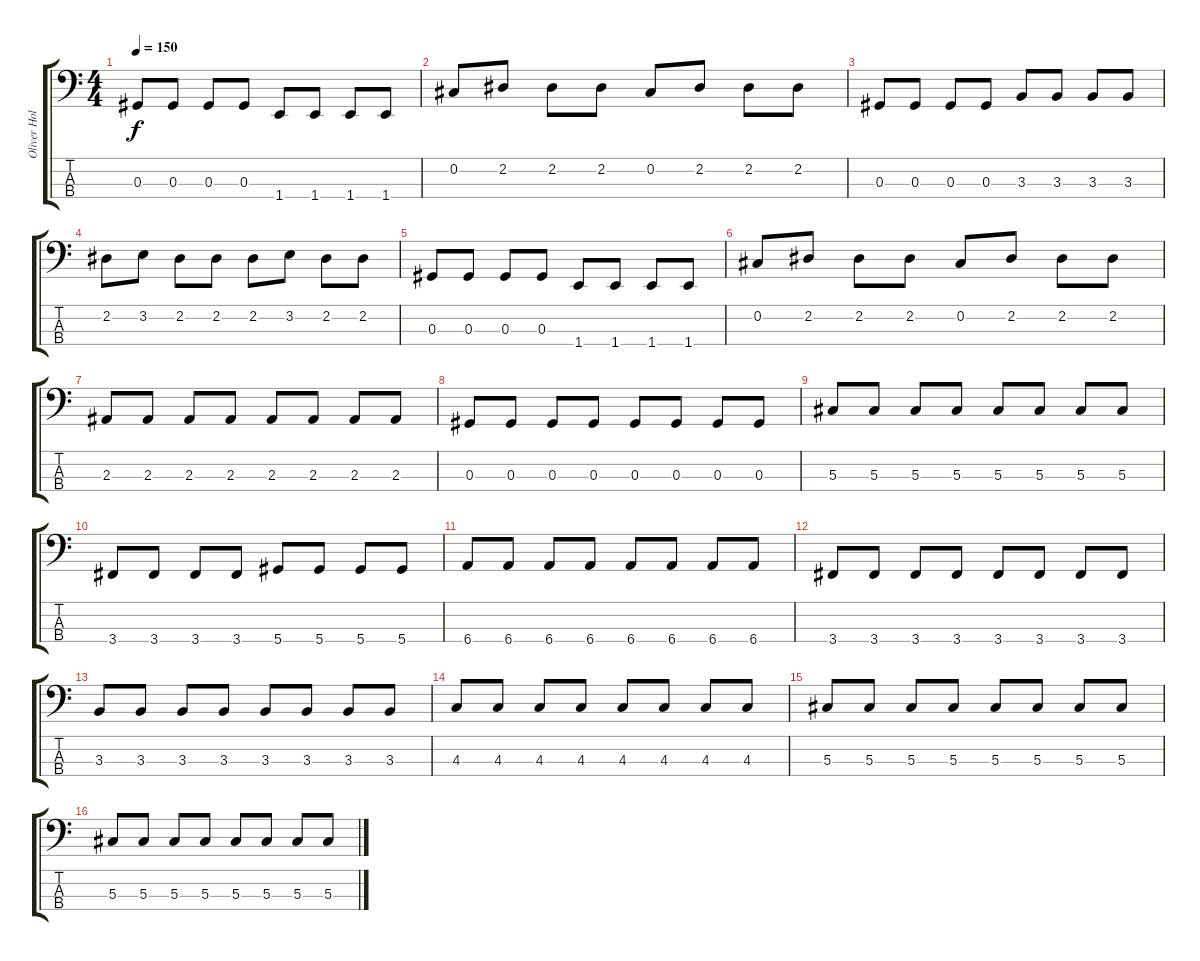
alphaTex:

\track ("Oliver Holzwarth" "Oliver Hol") {instrument electricbassfinger}
\staff {score tabs}
\tuning (Gb2 Db2 Ab1 Eb1) {hide}
\ts (4 4)
\tempo 150
\clef f4
\ks c
0.3.8{dy f} 0.3.8 0.3.8 0.3.8 1.4.8 1.4.8 1.4.8 1.4.8 |
0.2.8 2.2.8 2.2.8 2.2.8 0.2.8 2.2.8 2.2.8 2.2.8 |
0.3.8 0.3.8 0.3.8 0.3.8 3.3.8 3.3.8 3.3.8 3.3.8 |
2.2.8 3.2.8 2.2.8 2.2.8 2.2.8 3.2.8 2.2.8 2.2.8 |
0.3.8 0.3.8 0.3.8 0.3.8 1.4.8 1.4.8 1.4.8 1.4.8 |
0.2.8 2.2.8 2.2.8 2.2.8 0.2.8 2.2.8 2.2.8 2.2.8 |
2.3.8 2.3.8 2.3.8 2.3.8 2.3.8 2.3.8 2.3.8 2.3.8 |
0.3.8 0.3.8 0.3.8 0.3.8 0.3.8 0.3.8 0.3.8 0.3.8 |
5.3.8 5.3.8 5.3.8 5.3.8 5.3.8 5.3.8 5.3.8 5.3.8 |
3.4.8 3.4.8 3.4.8 3.4.8 5.4.8 5.4.8 5.4.8 5.4.8 |
6.4.8 6.4.8 6.4.8 6.4.8 6.4.8 6.4.8 6.4.8 6.4.8 |
3.4.8 3.4.8 3.4.8 3.4.8 3.4.8 3.4.8 3.4.8 3.4.8 |
3.3.8 3.3.8 3.3.8 3.3.8 3.3.8 3.3.8 3.3.8 3.3.8 |
4.3.8 4.3.8 4.3.8 4.3.8 4.3.8 4.3.8 4.3.8 4.3.8 |
5.3.8 5.3.8 5.3.8 5.3.8 5.3.8 5.3.8 5.3.8 5.3.8 |
5.3.8 5.3.8 5.3.8 5.3.8 5.3.8 5.3.8 5.3.8 5.3.8
